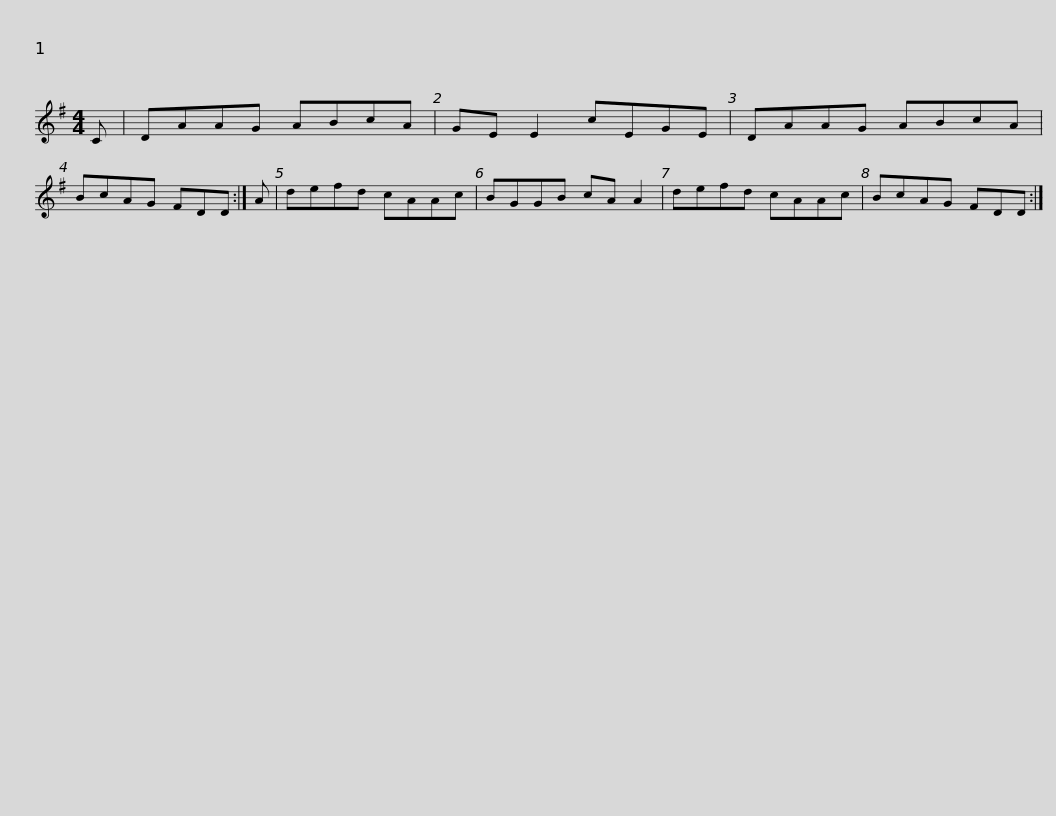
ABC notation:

X:1
L:1/8
M:4/4
I:linebreak $
K:G
V:1 treble
V:1
 C | DAAG ABcA | GE E2 cEGE | DAAG ABcA | BcAG FDD :| %5
 A | defd cAAc |$ BGGB cA A2 | defd cAAc | BcAG FDD :| %10
